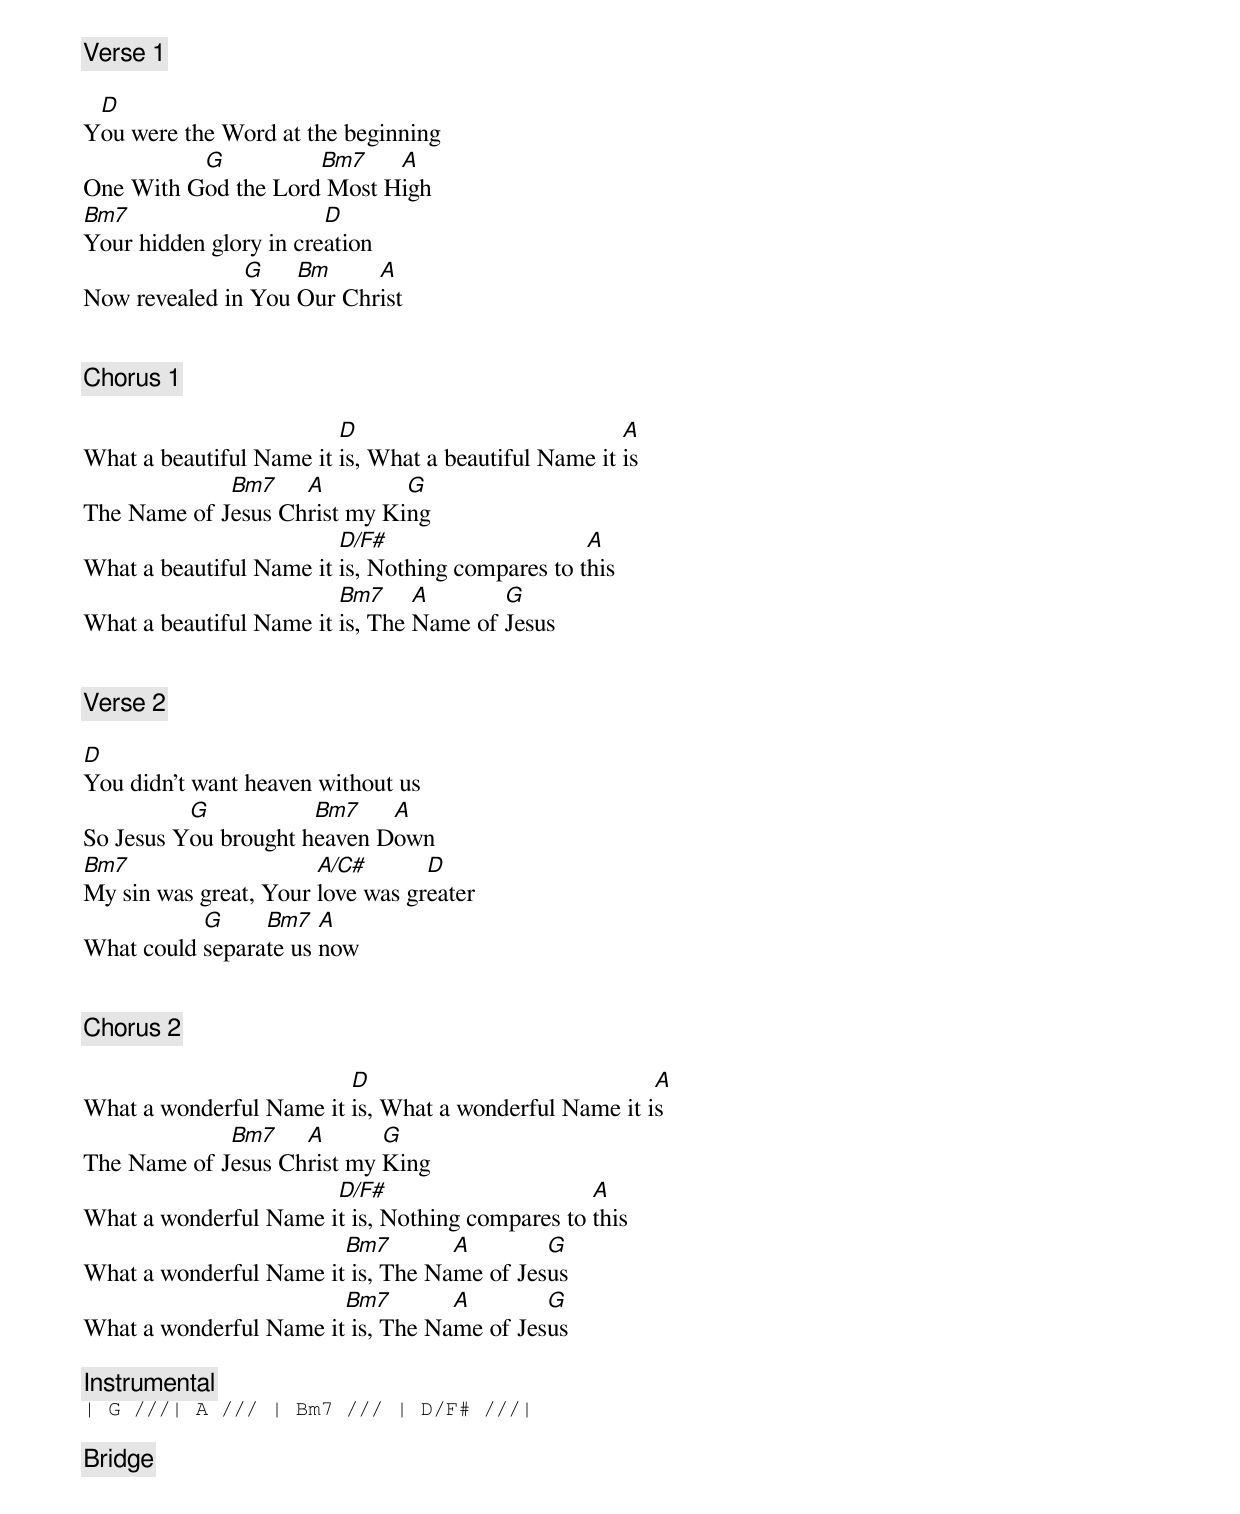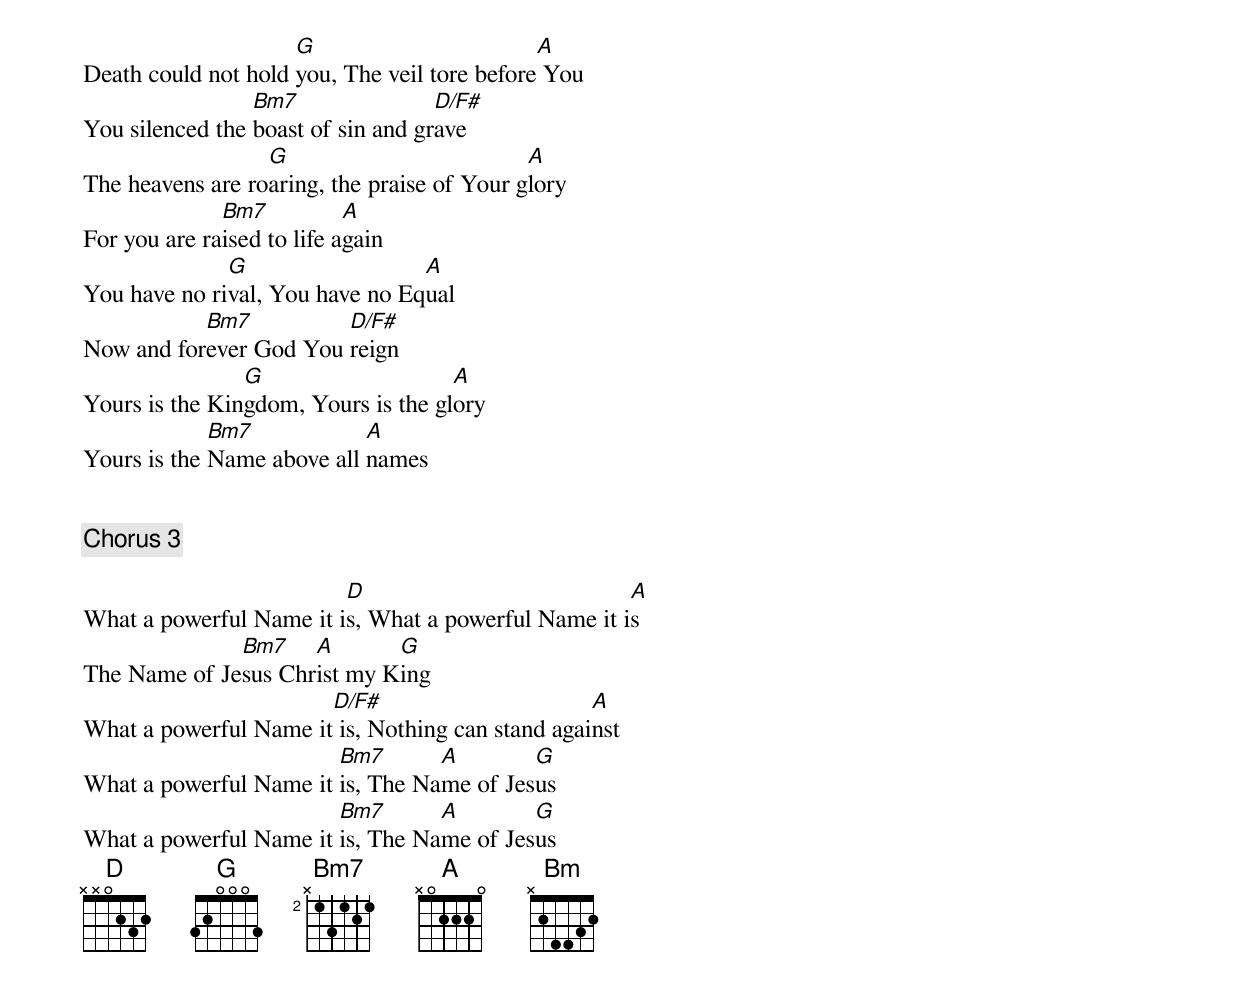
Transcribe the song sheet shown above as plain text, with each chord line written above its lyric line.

[Verse 1]

 D
You were the Word at the beginning
          G          Bm7    A
One With God the Lord Most High
Bm7                     D
Your hidden glory in creation
               G    Bm     A
Now revealed in You Our Christ


[Chorus 1]

                         D                            A
What a beautiful Name it is, What a beautiful Name it is
             Bm7    A         G
The Name of Jesus Christ my King
                         D/F#                     A
What a beautiful Name it is, Nothing compares to this
                         Bm7     A       G
What a beautiful Name it is, The Name of Jesus


[Verse 2]

D
You didn't want heaven without us
          G           Bm7    A
So Jesus You brought heaven Down
Bm7                    A/C#       D
My sin was great, Your love was greater
           G     Bm7   A
What could separate us now


[Chorus 2]

                         D                             A
What a wonderful Name it is, What a wonderful Name it is
             Bm7    A       G
The Name of Jesus Christ my King
                       D/F#                      A
What a wonderful Name it is, Nothing compares to this
                        Bm7        A        G
What a wonderful Name it is, The Name of Jesus
                        Bm7        A        G
What a wonderful Name it is, The Name of Jesus

[Instrumental]
| G ///| A /// | Bm7 /// | D/F# ///|

[Bridge]

                     G                        A
Death could not hold you, The veil tore before You
                 Bm7                D/F#
You silenced the boast of sin and grave
                  G                          A
The heavens are roaring, the praise of Your glory
              Bm7           A
For you are raised to life again
              G                  A
You have no rival, You have no Equal
           Bm7          D/F#
Now and forever God You reign
                G                    A
Yours is the Kingdom, Yours is the glory
             Bm7            A
Yours is the Name above all names


[Chorus 3]

                         D                           A
What a powerful Name it is, What a powerful Name it is
              Bm7    A       G
The Name of Jesus Christ my King
                       D/F#                       A
What a powerful Name it is, Nothing can stand against
                        Bm7       A        G
What a powerful Name it is, The Name of Jesus
                        Bm7       A        G
What a powerful Name it is, The Name of Jesus
